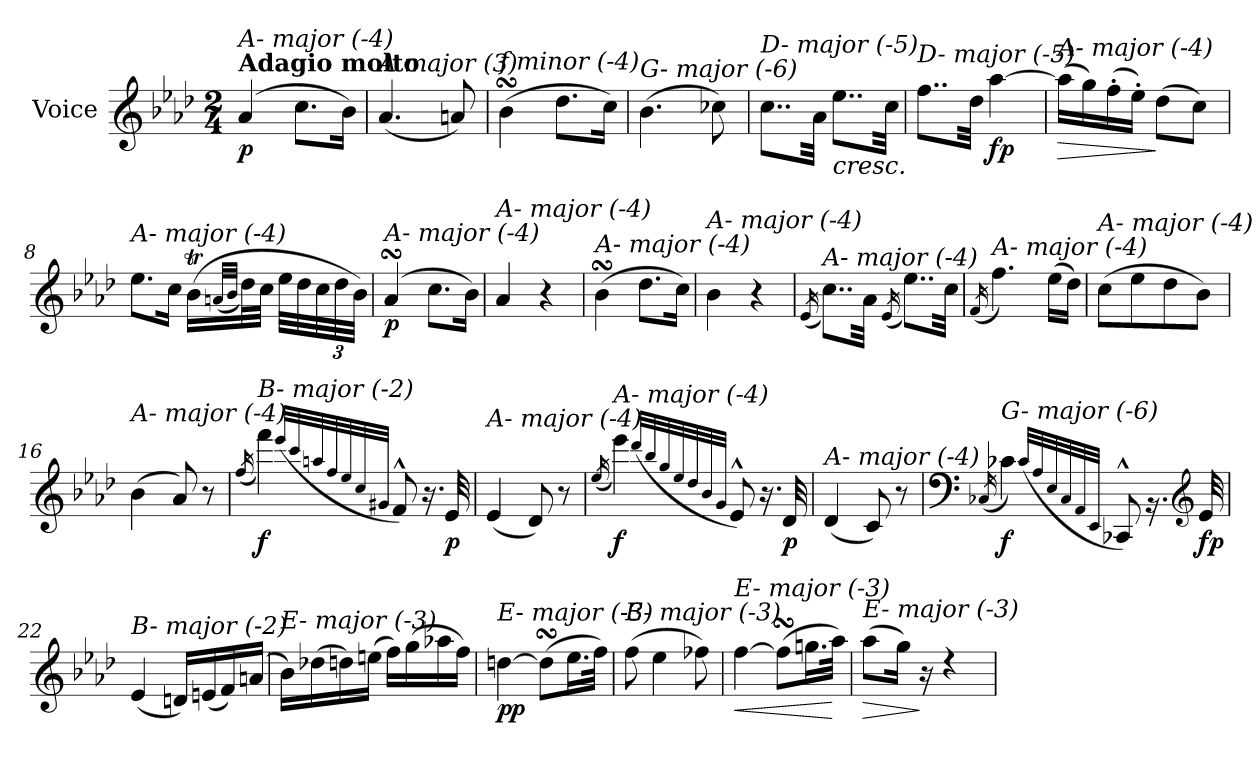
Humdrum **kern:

**kern	**dynam
*part1	*part1
*staff1	*staff1
*I"Voice	*
*I'V	*
*clefG2	*
*k[b-e-a-d-]	*
*A-:	*
*M2/4	*
*MM30	*
=1	=1
!LO:TX:a:B:t=Adagio molto	!
!LO:TX:i:t=A- major (-4)	!
!	!LO:DY:b
(>4a-/	p
8.cc\L	.
16b-\Jk)	.
=2	=2
!LO:TX:i:t=A major (3)	!
(<4.a-/	.
8an/)	.
=3	=3
!LO:TX:i:t=f minor (-4)	!
(>4b-sSSS\	.
8.dd-\L	.
16cc\Jk)	.
=4	=4
!LO:TX:i:t=G- major (-6)	!
(>4.b-\	.
8cc-Xi\)	.
=5	=5
!LO:TX:i:t=D- major (-5)	!
8..cc\L	.
32a-\Jkk	.
!LO:TX:b:i:t=cresc.	!
8..ee-\L	.
32cc\Jkk	.
=6	=6
!LO:TX:i:t=D- major (-5)	!
8..ff\L	.
32dd-\Jkk	.
!	!LO:DY:b
[4aa-\	fp
=7	=7
!LO:TX:i:t=A- major (-4)	!
!	!LO:HP:b
(>16aa-\LL]	>
16gg\)	.
(>16ff'>\	.
16ee-'>\JJ)	.
(>8dd-\L	]
8cc\J)	.
!!LO:LB:g=z
=8	=8
!LO:TX:i:t=A- major (-4)	!
8.ee-\L	.
16cc\Jk	.
(>16b-T\LL	.
(<32qan/LLL	.
32qb-/JJJ	.
32dd-\L)	.
32cc\JJJ	.
32ee-\LLL	.
32dd-\	.
*Xbrackettup	*
48cc\	.
48dd-\	.
48b-\JJJ)	.
=9	=9
!LO:TX:i:t=A- major (-4)	!
!	!LO:DY:b
(>4a-sSSs/	p
8.cc\L	.
16b-\Jk)	.
=10	=10
!LO:TX:i:t=A- major (-4)	!
4a-/	.
4r	.
=11	=11
!LO:TX:i:t=A- major (-4)	!
(>4b-sSSS\	.
8.dd-\L	.
16cc\Jk)	.
=12	=12
!LO:TX:i:t=A- major (-4)	!
4b-\	.
4r	.
=13	=13
(<16qe-/	.
!LO:TX:i:t=A- major (-4)	!
8..cc\L)	.
32a-\Jkk	.
(<16qe-/	.
8..ee-\L)	.
32cc\Jkk	.
!!LO:LB:g=z
=14	=14
(<16qf/	.
!LO:TX:i:t=A- major (-4)	!
4.ff\)	.
(>16ee-\LL	.
16dd-\JJ)	.
=15	=15
!LO:TX:i:t=A- major (-4)	!
(>8cc\L	.
8ee-\	.
8dd-\	.
8b-\J)	.
=16	=16
!LO:TX:i:t=A- major (-4)	!
(>4b-\	.
8a-/)	.
8r	.
=17	=17
(<16qff/	.
!LO:TX:i:t=B- major (-2)	!
!	!LO:DY:b
4fff\)	f
(<32qeee-/LLL	.
32qccc/	.
32qaan/	.
32qff/	.
32qee-/	.
32qcc/	.
32qg#Xi/JJJ	.
8f^^</)	.
16.r	.
!	!LO:DY:b
32e-/	p
=18	=18
!LO:TX:i:t=A- major (-4)	!
(<4e-/	.
8d-/)	.
8r	.
!!LO:LB:g=z
=19	=19
(<16qee-/	.
!LO:TX:i:t=A- major (-4)	!
!	!LO:DY:b
4eee-\)	f
(<32qddd-/LLL	.
32qbb-/	.
32qgg/	.
32qee-/	.
32qdd-/	.
32qb-/	.
32qg/JJJ	.
8e-^^</)	.
16.r	.
!	!LO:DY:b
32d-/	p
=20	=20
!LO:TX:i:t=A- major (-4)	!
(<4d-/	.
8c/)	.
8r	.
=21	=21
*clefF4	*
(<16qC-X/	.
!LO:TX:i:t=G- major (-6)	!
!	!LO:DY:b
4c-X\)	f
(<32qc-/LLL	.
32qA-/	.
32qE-/	.
32qC-/	.
32qAA-/	.
32qEE-/JJJ	.
8CC-X^^</)	.
16.rBB	.
*clefG2	*
!	!LO:DY:b
32e-/	fp
=22	=22
!LO:TX:i:t=B- major (-2)	!
(<4e-/	.
16dn/LL)	.
(<16en/	.
16f/)	.
(>16an/JJ	.
!!LO:LB:g=z
=23	=23
!LO:TX:i:t=E- major (-3)	!
16b-\LL)	.
(>16dd-Xi\	.
16ddn\)	.
(>16een\JJ	.
16ff\LL)	.
(>16gg\	.
16aa-X\	.
16ff\JJ)	.
=24	=24
!LO:TX:i:t=E- major (-3)	!
!	!LO:DY:b
[4ddn\	pp
(>8ddsSsS\L]	.
16.ee-\L	.
32ff\JJk)	.
=25	=25
!LO:TX:i:t=E- major (-3)	!
(>8ff\	.
4ee-\	.
8ff-Xi\)	.
=26	=26
!LO:TX:i:t=E- major (-3)	!
!	!LO:HP:b
[4ff\	<
(>8ffsSSS\L]	.
16.ggn\L	.
32aa-\JJk)	[
=27	=27
!LO:TX:i:t=E- major (-3)	!
!	!LO:HP:b
(>8aa-\L	>
16gg\Jk)	.
16r	]
4rdd	.
=	=
*-	*-
